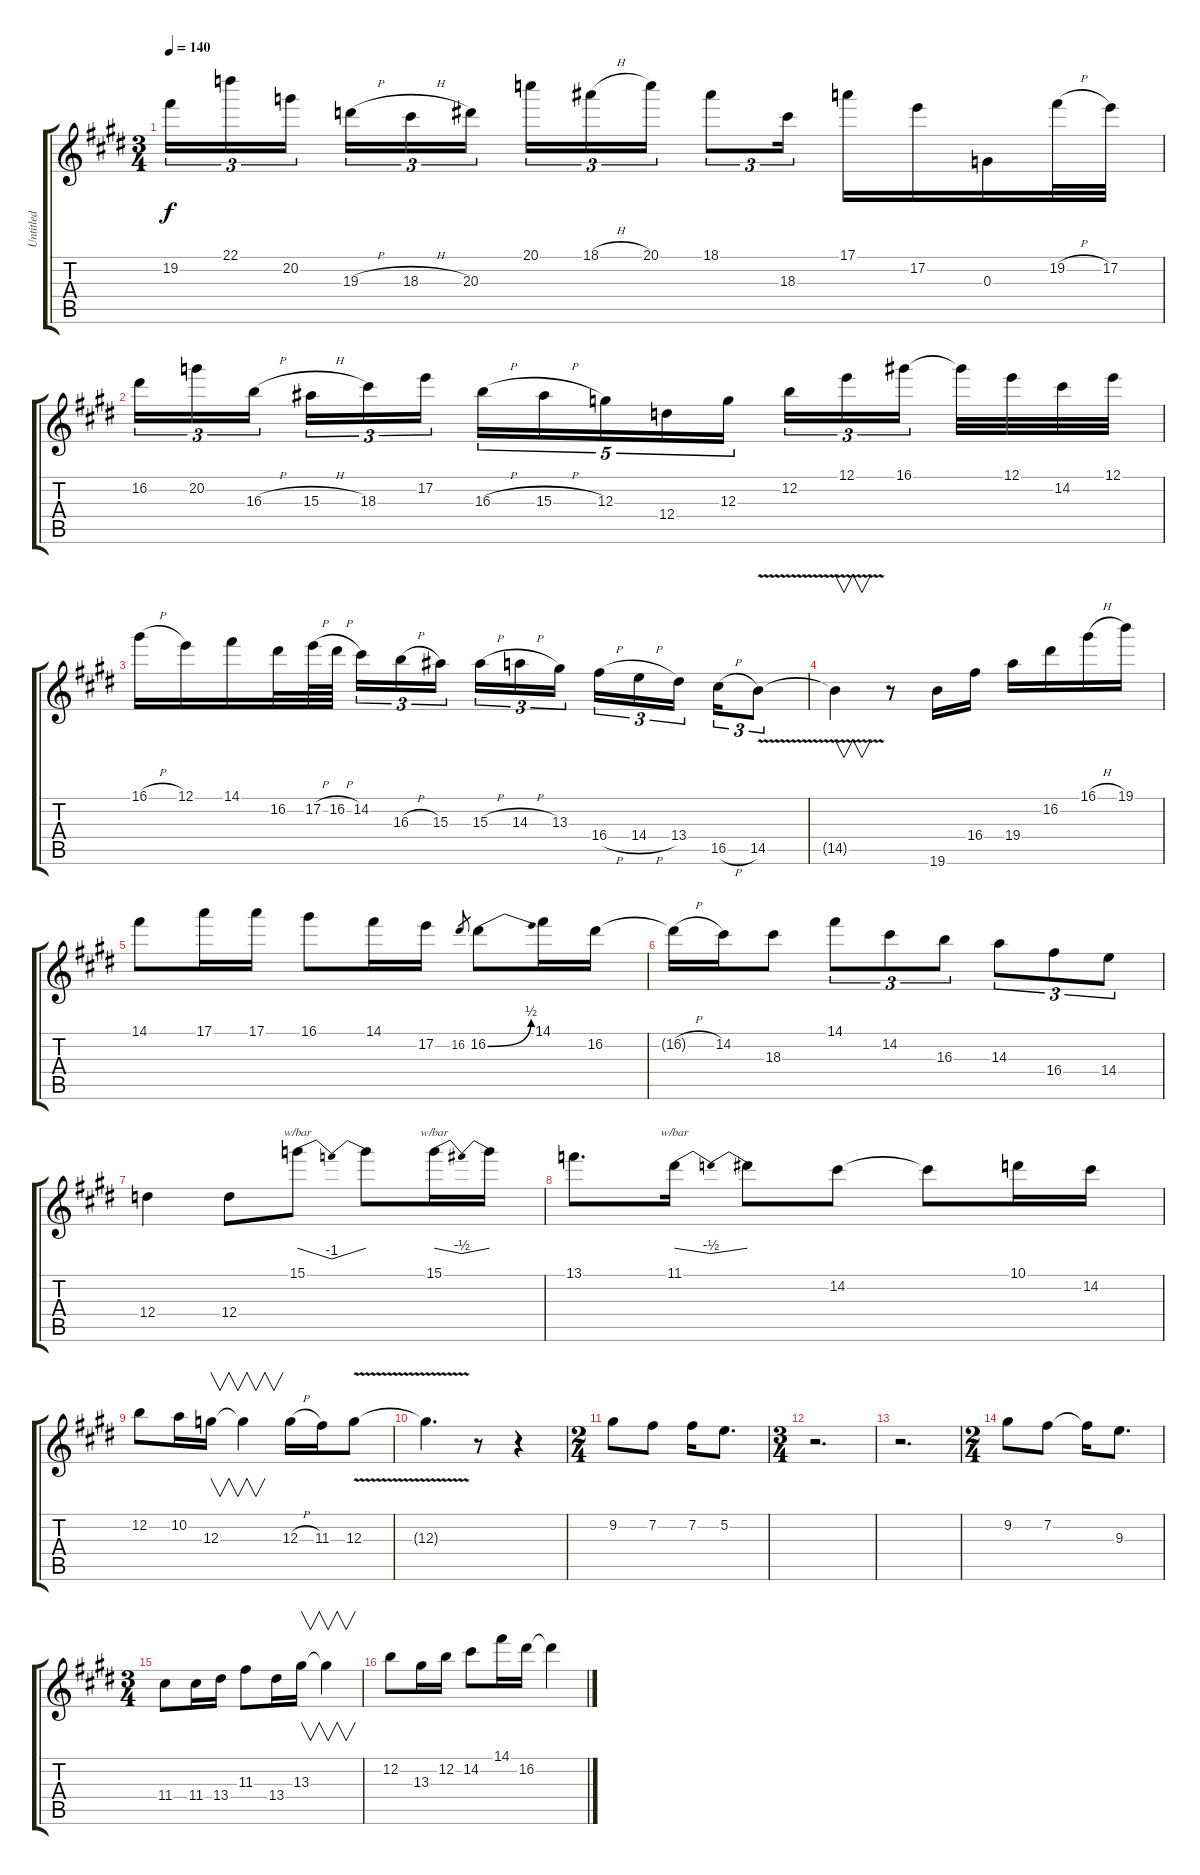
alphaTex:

\track ("Untitled" "Untitled") {instrument distortionguitar}
\staff {score tabs}
\tuning (E4 B3 G3 D3 A2 E2) {hide}
\ts (3 4)
\tempo 140
\clef g2
\ks c#minor
19.2.16{tu (3 2) dy f} 22.1.16{tu (3 2)} 20.2.16{tu (3 2) beam splitsecondary} 19.3{h}.16{tu (3 2)} 18.3{h}.16{tu (3 2)} 20.3.16{tu (3 2)} 20.1.16{tu (3 2)} 18.1{h}.16{tu (3 2)} 20.1.16{tu (3 2)} 18.1.8{tu (3 2)} 18.3.16{tu (3 2)} 17.1.16 17.2.16 0.3.16 19.2{h}.32 17.2.32 |
\ks e
16.2.16{tu (3 2)} 20.2.16{tu (3 2)} 16.3{h}.16{tu (3 2) beam splitsecondary} 15.3{h}.16{tu (3 2)} 18.3.16{tu (3 2)} 17.2.16{tu (3 2)} 16.3{h}.16{tu (5 4)} 15.3{h}.16{tu (5 4)} 12.3.16{tu (5 4)} 12.4.16{tu (5 4)} 12.3.16{tu (5 4)} 12.2.16{tu (3 2)} 12.1.16{tu (3 2)} 16.1.16{tu (3 2) beam splitsecondary} 16.1{t}.32 12.1.32 14.2.32 12.1.32 |
\ks c#minor
16.1{h}.16 12.1.16 14.1.16 16.2.32 17.2{h}.64 16.2{h}.64 14.2.16{tu (3 2)} 16.3{h}.16{tu (3 2)} 15.3.16{tu (3 2) beam splitsecondary} 15.3{h}.16{tu (3 2)} 14.3{h}.16{tu (3 2)} 13.3.16{tu (3 2)} 16.4{h}.16{tu (3 2)} 14.4{h}.16{tu (3 2)} 13.4.16{tu (3 2) beam splitsecondary} 16.5{h}.16{tu (3 2)} 14.5{v}.8{tu (3 2)} |
\ks e
14.5{t}.4{v} r.8 19.6.16 16.4.16 19.4.16 16.2.16 16.1{h}.16 19.1.16 |
\ks c#minor
14.1.8 17.1.16 17.1.16 16.1.8 14.1.16 17.2.16 16.2.8{gr} 16.2{be (bend 0 0 60 2)}.8 14.1.16 16.2.16 |
16.2{h t}.16 14.2.16 18.3.8 14.1.8{tu (3 2)} 14.2.8{tu (3 2)} 16.3.8{tu (3 2)} 14.3.8{tu (3 2)} 16.4.8{tu (3 2)} 14.4.8{tu (3 2)} |
\ks e
12.4.4 12.4.8 15.1.8{tbe (dip default 0 0 30 -4 60 0)} 15.1{t}.8 15.1.16{tbe (dip default 0 0 30 -2 60 0)} 15.1{t}.16 |
\ks c#minor
13.1.8{d} 11.1.16{tbe (dip default 0 0 30 -2 60 0)} 11.1{t}.8 14.2.8 14.2{t}.8 10.1.16 14.2.16 |
12.2.8 10.2.16 12.3.16{v} 12.3{t}.4{v} 12.3{h}.16 11.3.16 12.3{v}.8 |
12.3{t}.4{d} r.8 r.4 |
\ts (2 4)
\ks e
9.2.8 7.2.8 7.2.16 5.2.8{d} |
\ts (3 4)
\ks c#minor
r.2{d} |
r.2{d} |
\ts (2 4)
9.2.8 7.2.8 7.2{t}.16 9.3.8{d} |
\ts (3 4)
11.4.8 11.4.16 13.4.16 11.3.8 13.4.16 13.3.16{v} 13.3{t}.4{v} |
\ks e
12.2.8 13.3.16 12.2.16 14.2.8 14.1.16 16.2.16 16.2{t}.4
